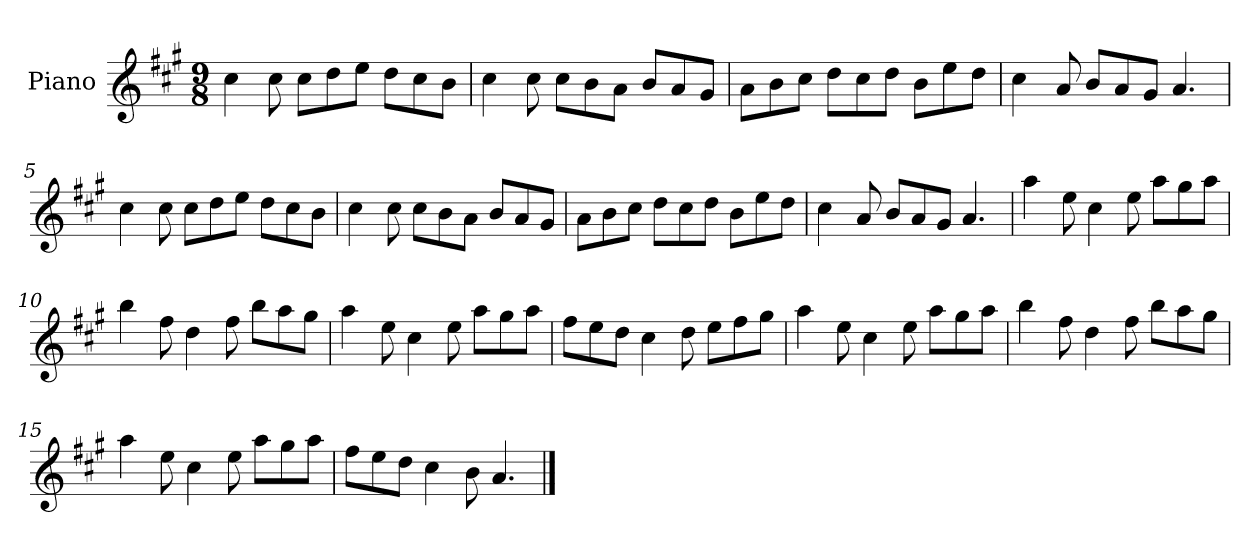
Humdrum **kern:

**kern
*part1
*staff1
*I"Piano
*I'Pno
*clefG2
*k[f#c#g#]
*M9/8
=1
4cc#\
8cc#\
8cc#\L
8dd\
8ee\J
8dd\L
8cc#\
8b\J
=2
4cc#\
8cc#\
8cc#\L
8b\
8a\J
8b/L
8a/
8g#/J
=3
8a\L
8b\
8cc#\J
8dd\L
8cc#\
8dd\J
8b\L
8ee\
8dd\J
=4
4cc#\
8a/
8b/L
8a/
8g#/J
4.a/
=5
4cc#\
8cc#\
8cc#\L
8dd\
8ee\J
8dd\L
8cc#\
8b\J
=6
4cc#\
8cc#\
8cc#\L
8b\
8a\J
8b/L
8a/
8g#/J
=7
8a\L
8b\
8cc#\J
8dd\L
8cc#\
8dd\J
8b\L
8ee\
8dd\J
=8
4cc#\
8a/
8b/L
8a/
8g#/J
4.a/
=9
4aa\
8ee\
4cc#\
8ee\
8aa\L
8gg#\
8aa\J
=10
4bb\
8ff#\
4dd\
8ff#\
8bb\L
8aa\
8gg#\J
=11
4aa\
8ee\
4cc#\
8ee\
8aa\L
8gg#\
8aa\J
=12
8ff#\L
8ee\
8dd\J
4cc#\
8dd\
8ee\L
8ff#\
8gg#\J
=13
4aa\
8ee\
4cc#\
8ee\
8aa\L
8gg#\
8aa\J
=14
4bb\
8ff#\
4dd\
8ff#\
8bb\L
8aa\
8gg#\J
=15
4aa\
8ee\
4cc#\
8ee\
8aa\L
8gg#\
8aa\J
=16
8ff#\L
8ee\
8dd\J
4cc#\
8b\
4.a/
==
*-
